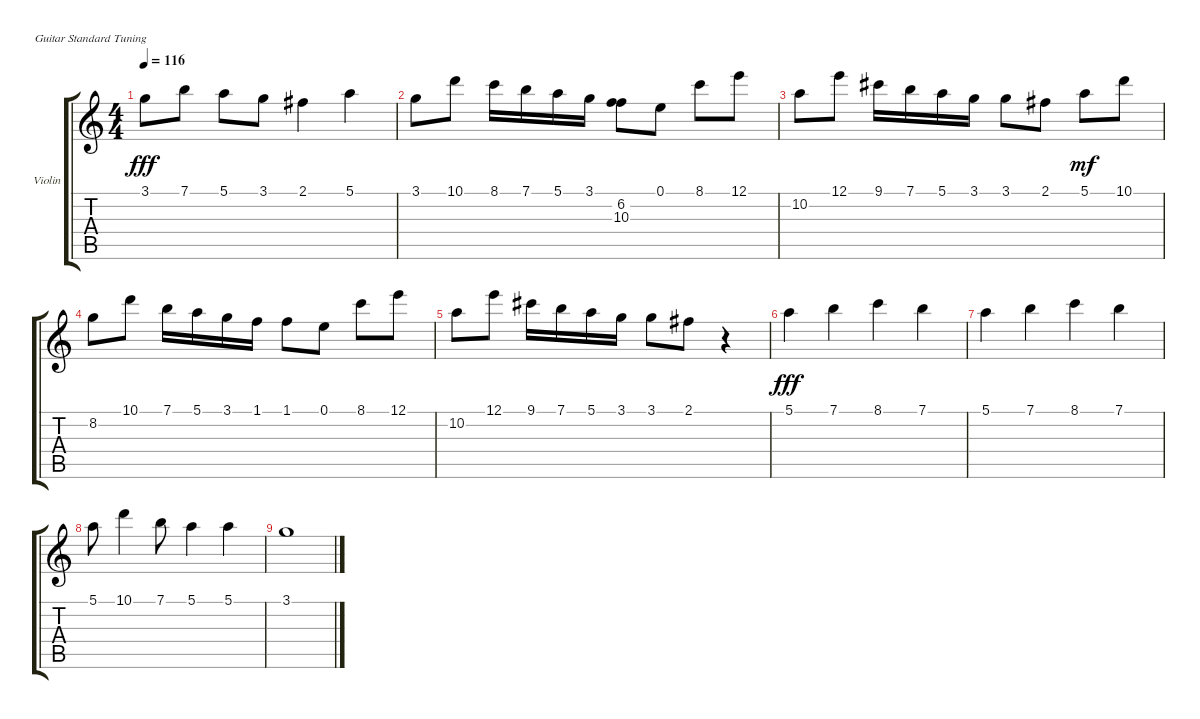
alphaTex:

\bracketExtendMode groupsimilarinstruments
\firstSystemTrackNameOrientation horizontal
\otherSystemsTrackNameOrientation horizontal
\track ("Strings" "Violin") {instrument acousticguitarsteel}
\staff {score tabs}
\tuning (E4 B3 G3 D3 A2 E2)
\ts (4 4)
\tempo 116
\clef g2
\ks c
3.1.8{dy fff} 7.1.8 5.1.8 3.1.8 2.1.4 5.1.4 |
3.1.8 10.1.8 8.1.16 7.1.16 5.1.16 3.1.16 (6.2 10.3).8 0.1.8 8.1.8 12.1.8 |
10.2.8 12.1.8 9.1.16 7.1.16 5.1.16 3.1.16 3.1.8 2.1.8 5.1.8{dy mf} 10.1.8 |
8.2.8 10.1.8 7.1.16 5.1.16 3.1.16 1.1.16 1.1.8 0.1.8 8.1.8 12.1.8 |
10.2.8 12.1.8 9.1.16 7.1.16 5.1.16 3.1.16 3.1.8 2.1.8 r.4 |
5.1.4{dy fff} 7.1.4 8.1.4 7.1.4 |
5.1.4 7.1.4 8.1.4 7.1.4 |
5.1.8 10.1.4 7.1.8 5.1.4 5.1.4 |
3.1.1
